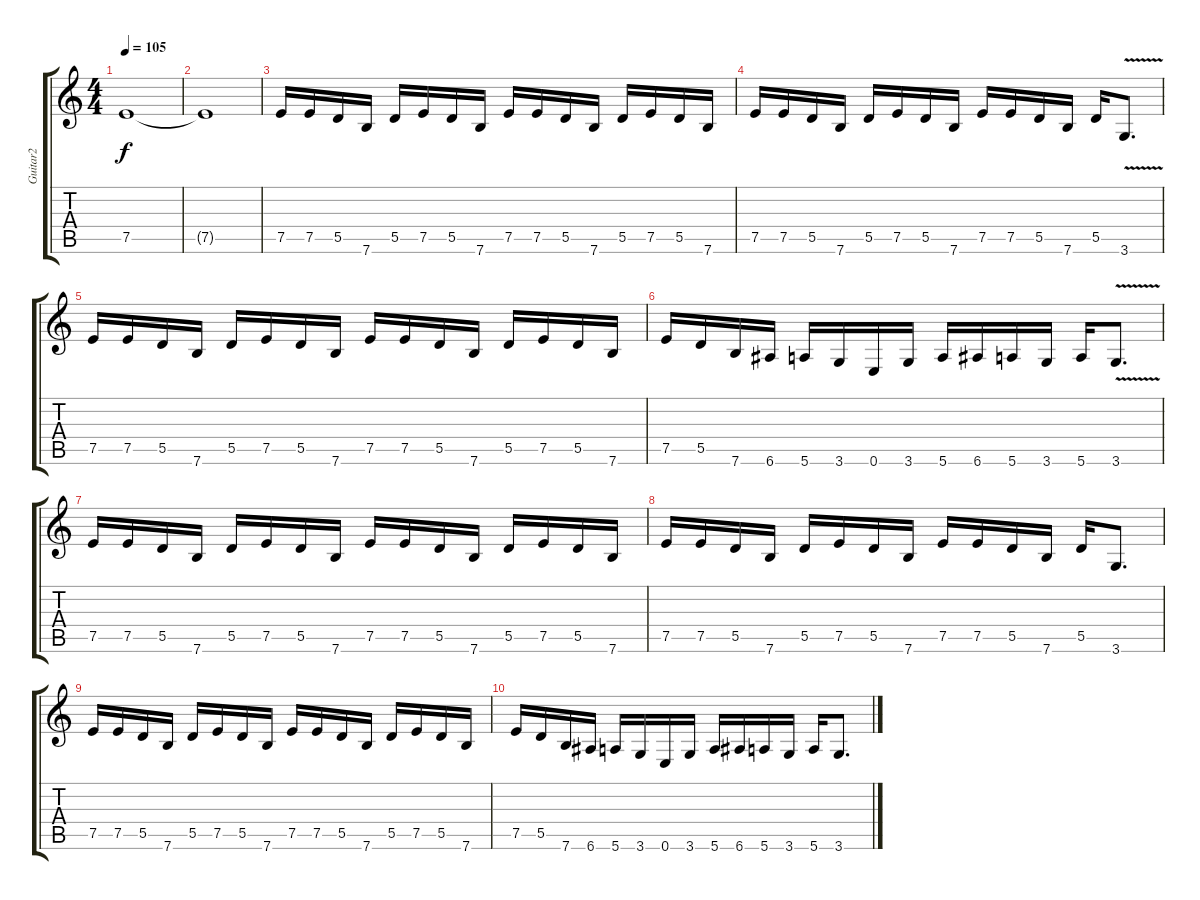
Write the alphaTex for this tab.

\track ("Guitar2" "Guitar2") {instrument distortionguitar}
\staff {score tabs}
\tuning (E4 B3 G3 D3 A2 E2) {hide}
\ts (4 4)
\tempo 105
\clef g2
\ks c
7.5{t}.1{dy f} |
7.5{t}.1 |
7.5.16 7.5.16 5.5.16 7.6.16 5.5.16 7.5.16 5.5.16 7.6.16 7.5.16 7.5.16 5.5.16 7.6.16 5.5.16 7.5.16 5.5.16 7.6.16 |
7.5.16 7.5.16 5.5.16 7.6.16 5.5.16 7.5.16 5.5.16 7.6.16 7.5.16 7.5.16 5.5.16 7.6.16 5.5.16 3.6{v}.8{d} |
7.5.16 7.5.16 5.5.16 7.6.16 5.5.16 7.5.16 5.5.16 7.6.16 7.5.16 7.5.16 5.5.16 7.6.16 5.5.16 7.5.16 5.5.16 7.6.16 |
7.5.16 5.5.16 7.6.16 6.6.16 5.6.16 3.6.16 0.6.16 3.6.16 5.6.16 6.6.16 5.6.16 3.6.16 5.6.16 3.6{v}.8{d} |
7.5.16 7.5.16 5.5.16 7.6.16 5.5.16 7.5.16 5.5.16 7.6.16 7.5.16 7.5.16 5.5.16 7.6.16 5.5.16 7.5.16 5.5.16 7.6.16 |
7.5.16 7.5.16 5.5.16 7.6.16 5.5.16 7.5.16 5.5.16 7.6.16 7.5.16 7.5.16 5.5.16 7.6.16 5.5.16 3.6.8{d} |
7.5.16 7.5.16 5.5.16 7.6.16 5.5.16 7.5.16 5.5.16 7.6.16 7.5.16 7.5.16 5.5.16 7.6.16 5.5.16 7.5.16 5.5.16 7.6.16 |
7.5.16 5.5.16 7.6.16 6.6.16 5.6.16 3.6.16 0.6.16 3.6.16 5.6.16 6.6.16 5.6.16 3.6.16 5.6.16 3.6.8{d}
